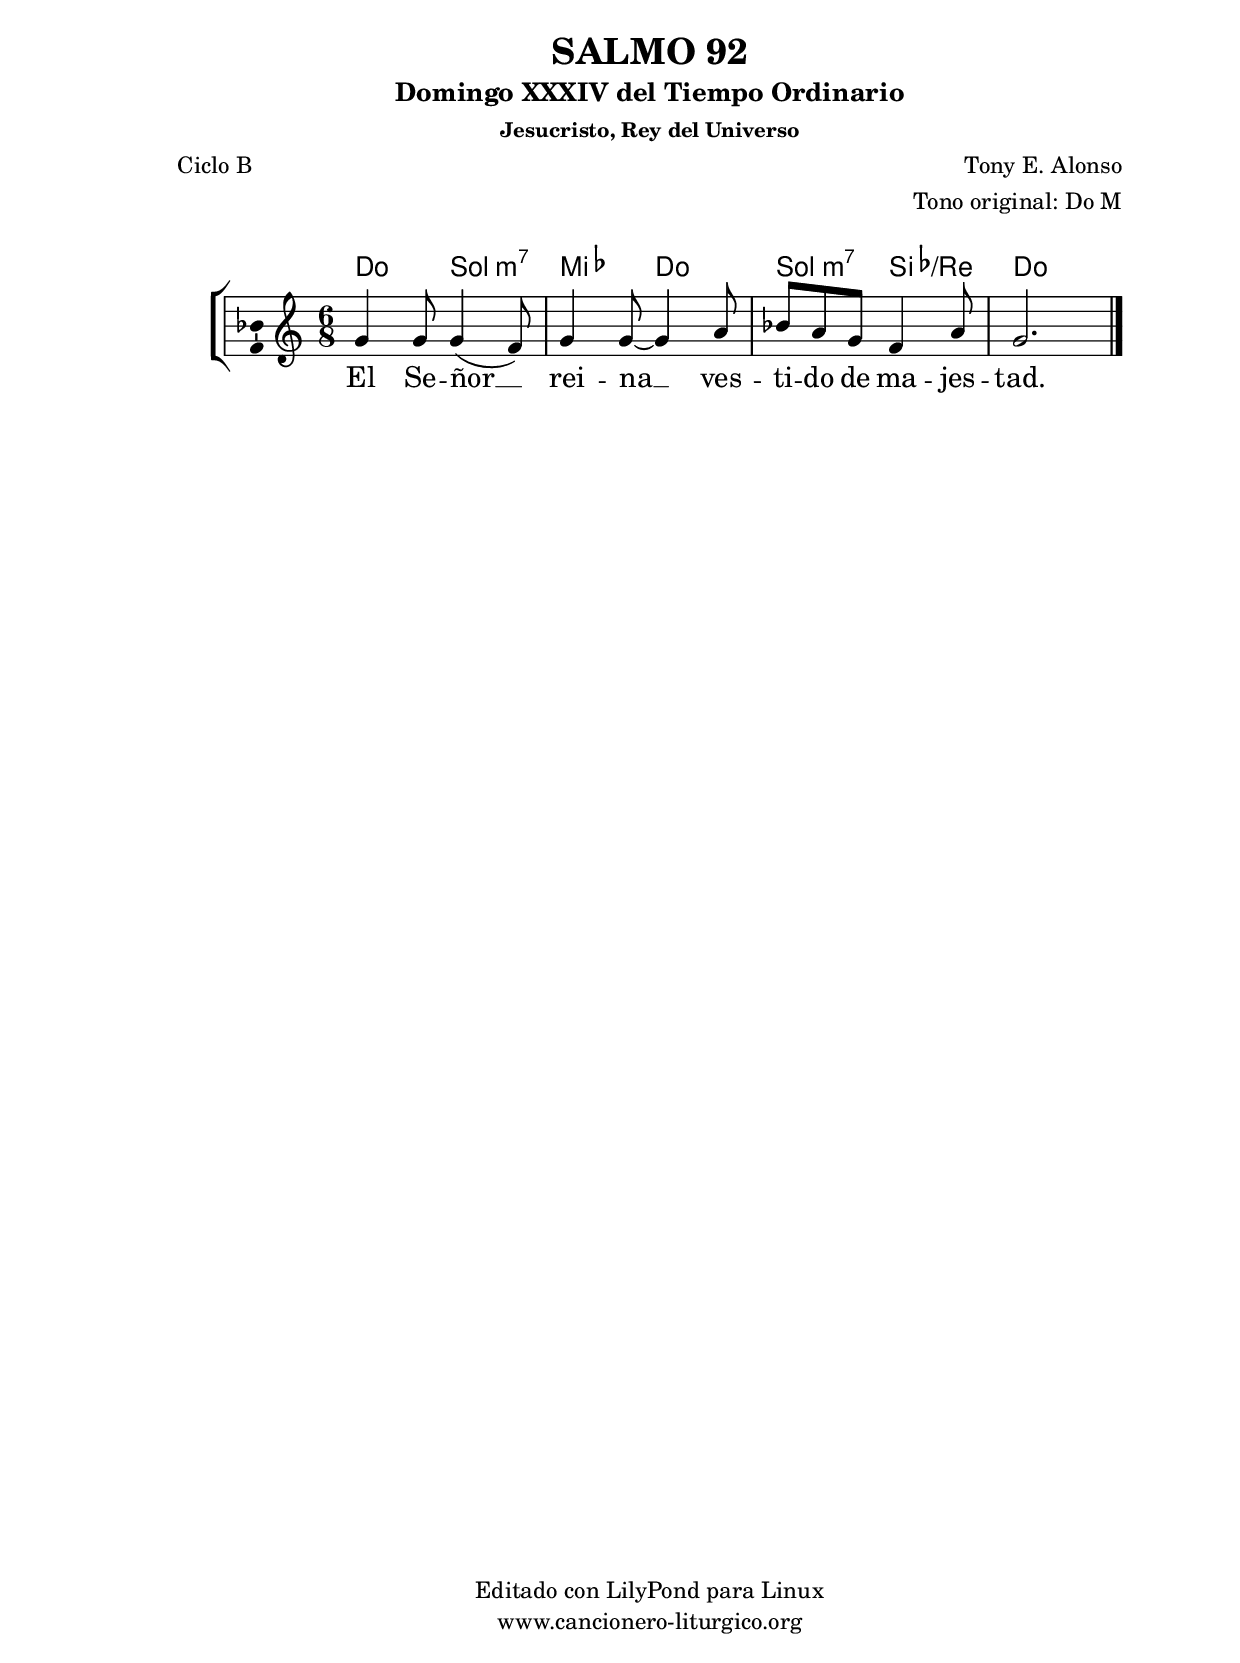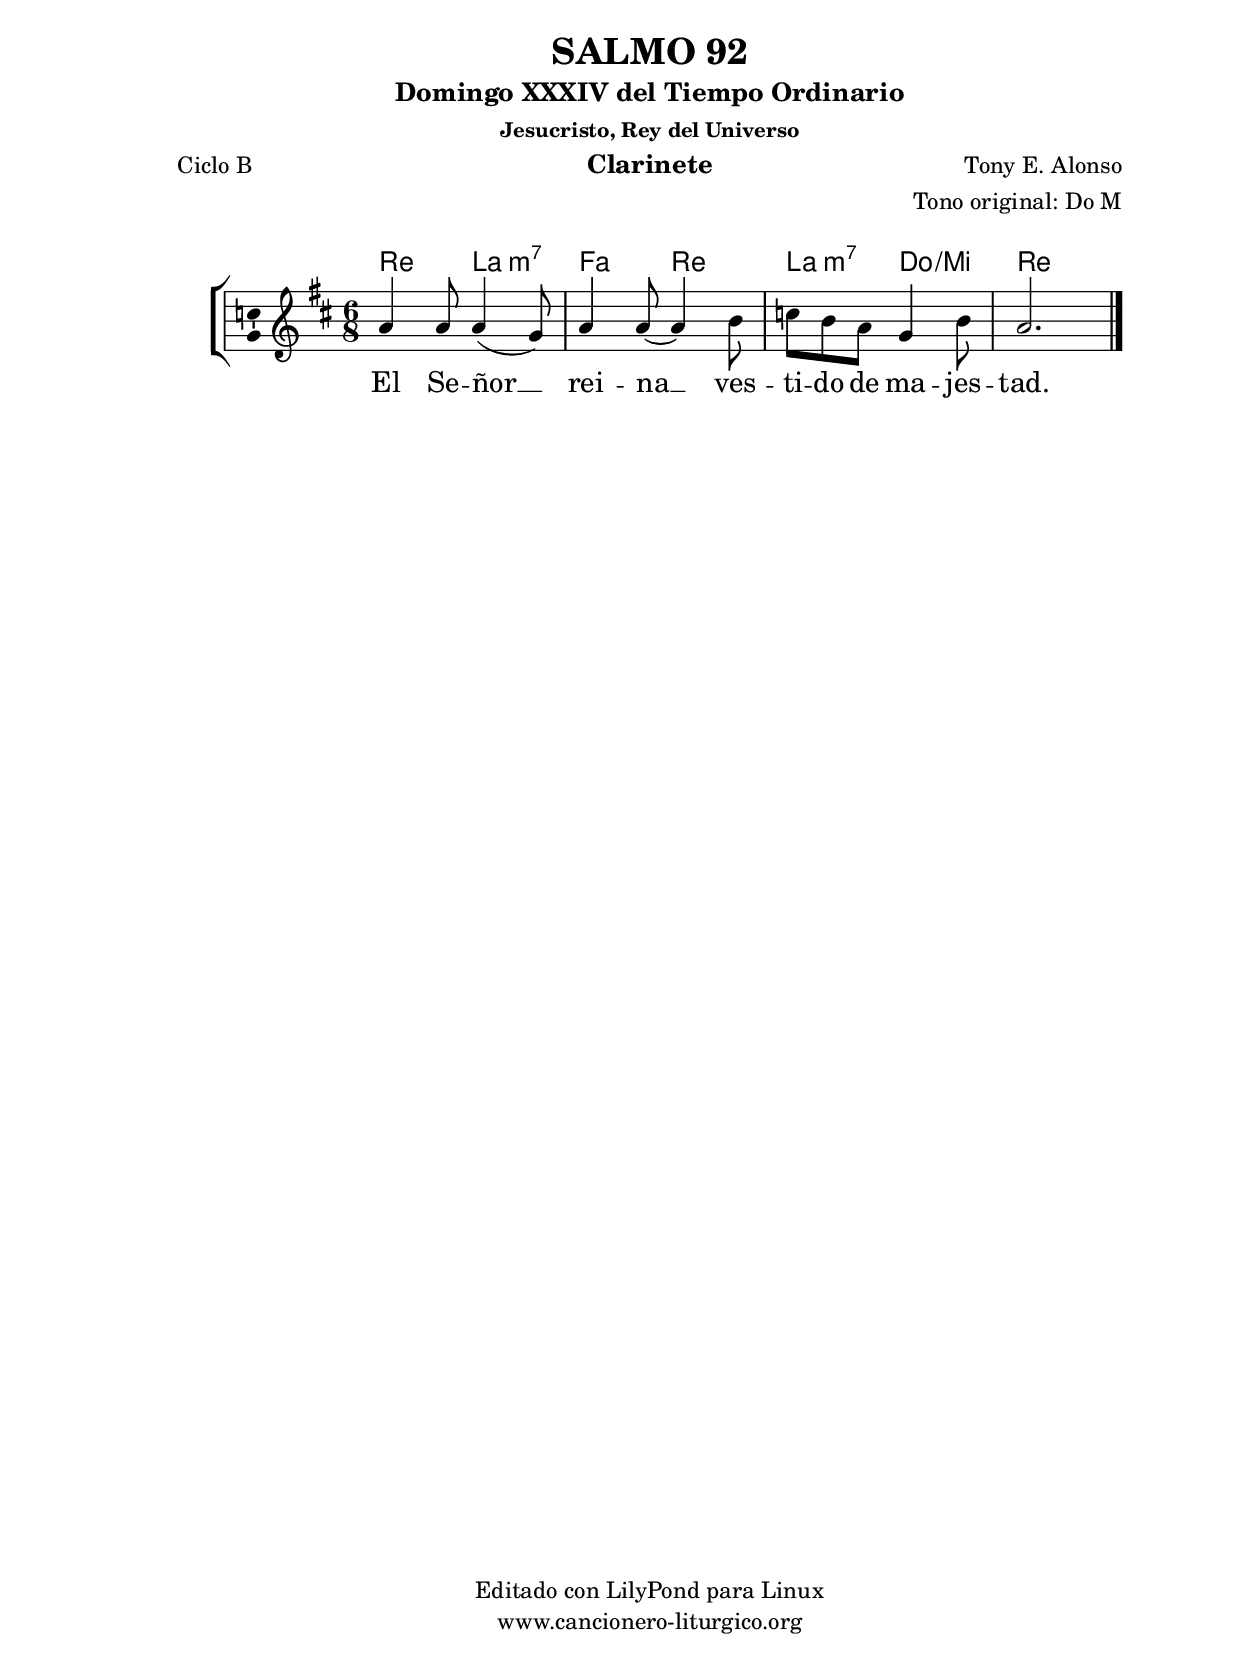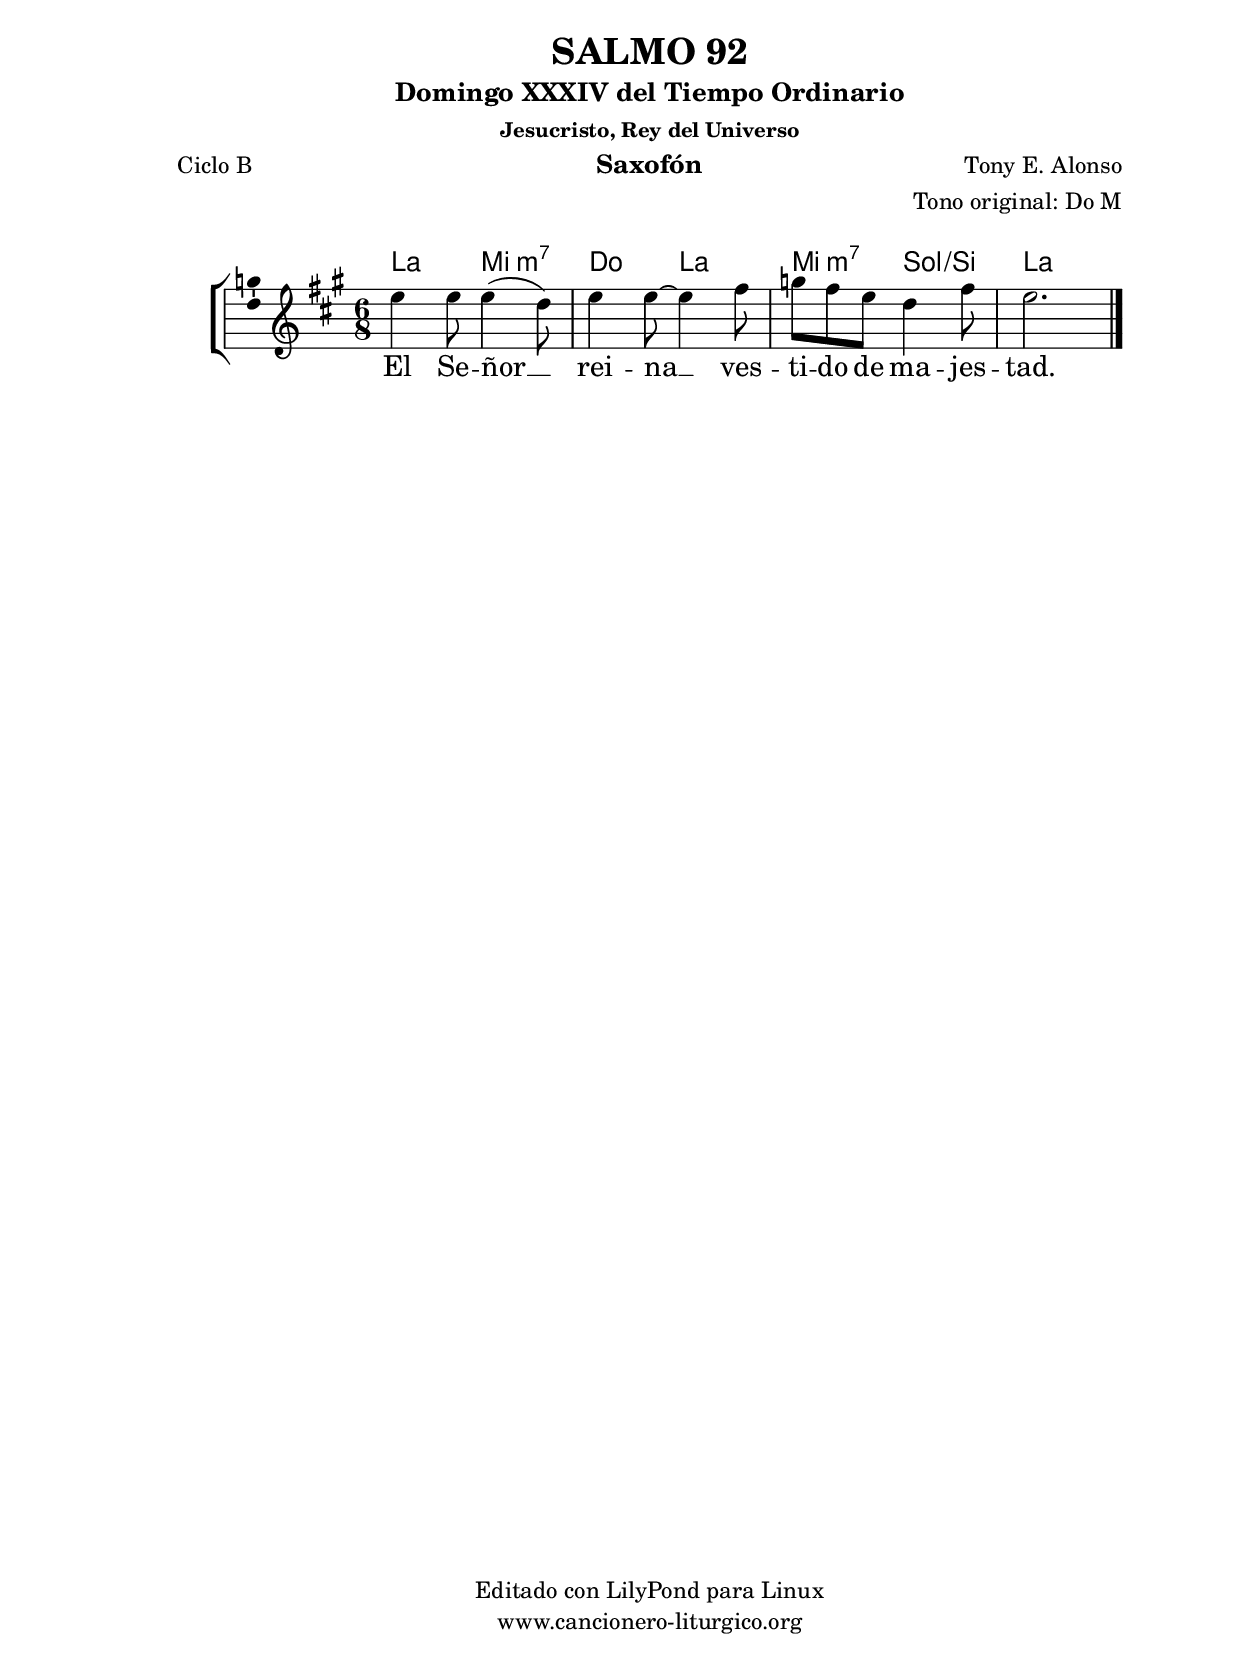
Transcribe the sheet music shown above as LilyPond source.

%
%para convertir .midi en .wav:
%timidity filename.midi -Ow -o finename.wav
%
%
%Para convertir de .wav a .mp3:
%lame -h -m j filename.wav
%
%
%para escuchar el midi:
%timidity nombrefichero.midi
%


%versión de lilypond para la que se ha escrito esta partitura:
\version "2.16.0"

	%Tamaño papel
	#(set-default-paper-size "a4")
	%Tamaño partitura
	#(set-global-staff-size 20)
	%No responde al pulsar sobre una nota
	#(ly:set-option 'point-and-click #f)

%parámetros del encabezamiento:
\header {
	title = "SALMO 92"
	subtitle = "Domingo XXXIV del Tiempo Ordinario"
	subsubtitle = "Jesucristo, Rey del Universo"
	composer = "Tony E. Alonso"
	poet = "Ciclo B"
	meter = ""
	arranger = "Tono original: Do M"
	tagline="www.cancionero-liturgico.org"
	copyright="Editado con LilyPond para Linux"
	}

%parámetros asociados al papel:
\paper  {
	oddHeaderMarkup = \markup {\fill-line { \on-the-fly #not-first-page \fromproperty #'header:title \on-the-fly #not-first-page \fromproperty #'header:composer }}
	evenHeaderMarkup = \markup {\fill-line { \fromproperty #'header:composer \fromproperty #'header:title }}
	#(set-paper-size "a4")
	print-page-number = ##f
	first-page-number = 1
	print-first-page-number = ##f
%	head-separation = 3.0 \cm
	top-margin = 2.0 \cm
	bottom-margin = 0.5\cm
%%%	bottom-margin = -1.0\cm
	left-margin = 3.0 \cm
	line-width = 16.0 \cm 
	indent = 8\mm
	interscoreline = 2.\mm
	between-system-space = 15\mm
%	para que las partituras no llenen la hoja:
	ragged-bottom = ##t
%	idem para la última hoja:
	ragged-last-bottom = ##f
%	para que las partituras llenen el ancho del papel:
	ragged-last = ##f
	after-title-space = 2.5 \cm
%page-count=1
%system-count=1

	%Flexible Vertical Spacing
%	markup-markup-spacing =
%	#'((basic-distance . 15) (minimum-distance . 15) (padding . 3))
	markup-system-spacing =
	#'((basic-distance . 15) (minimum-distance . 15) (padding . 3))
	system-system-spacing =
	#'((basic-distance . 15) (minimum-distance . 15) (padding . 3))
	score-system-spacing =
	#'((basic-distance . 15) (minimum-distance . 15) (padding . 5))
%	top-system-spacing = % header
%	#'((basic-distance . 8) (minimum-distance . 0) (padding . 3))
%	top-markup-spacing =
%	#'((basic-distance . 20) (minimum-distance . 20) (padding . 3))
	last-bottom-spacing = % footer
	#'((basic-distance . 5) (minimum-distance . 5) (padding . 3))
%	score-markup-spacing =
%	#'((basic-distance . 16) (minimum-distance . 13) (padding . 3))

	}


%parámetros que afectan a toda la partitura:
global =  {
	%clave de sol (G):
	\clef G
	%armadura:
%	\transpose g f
	\key c \major
	\tempo 4.=68
	\set Score.tempoHideNote = ##t
	}


acordes = {
	\italianChords
	\chordmode {
%	\transpose g f
{

c4. g:m7 ees c g:m7 bes/d c2.

	}
	}
}


melodia = 
%	\transpose g f
{
	\relative c''{

\time 6/8

g4 g8 g4 (f8)
g4 g8~g4 a8
bes8 a g f4 a8
g2.

	\bar "|."
	}
	}


texto = \lyricmode {
El Se -- ñor __ rei -- na __ ves -- ti -- do de ma -- jes -- tad.
	}


acordesStaff = \context ChordNames = acordesStaff <<
	\set chordChanges = ##t
	\acordes
	>>


vozStaff = \context Voice = vozStaff
\with {\consists "Ambitus_engraver"}
<<
%	\set Staff.instrumentName = ""
%	\set Staff.shortInstrumentName = ""
%	\set Staff.midiInstrument = #"clarinet"
%	\set Staff.midiInstrument = #"cello"
%	\set Staff.midiInstrument = #"flute"
	\set Staff.midiInstrument = #"electric guitar (jazz)"
%	\set Staff.midiInstrument = #"english horn"
%	\set Staff.midiInstrument = #"violin"
%	\set Staff.midiInstrument = #"glockenspiel"
	\set Staff.midiMinimumVolume = #0.7
	\set Staff.midiMaximumVolume = #0.9
	\global
	\melodia
	>>


textoStaff = \context Lyrics = textoStaff <<
	\lyricsto vozStaff \texto
	>>

\book {
	\score {
		\context ChoirStaff {
			\override StaffGroup.SystemStartBracket #'collapse-height = #1
			\override Score.SystemStartBar #'collapse-height = #1
			<<
			\acordesStaff
			\vozStaff
			\textoStaff
			>>
			}
		\layout {
	    		\context {
				\Lyrics
				\override LyricText #'font-size = #2
				}
	   		 \context {
				\Score
				%fontSize = #3
				\override StaffSymbol #'staff-space = #(magstep +3)
				%\override Beam #'thickness = #0.55
				%\override SpacingSpanner #'spacing-increment = #1.0
				%\override Slur #'height-limit = #1.5
				}
			}
		}
	\score {
		\unfoldRepeats
		\context ChoirStaff {
			<<
			\acordesStaff
			\vozStaff
			>>
			}
		\midi {
	  		\context {
	  			\Score
				tempoWholesPerMinute = #(ly:make-moment 70 4)
				}
			}
		}
	}

%Partitura para clarinete
#(define output-suffix "C")
\book {
	\header{
		instrument = "Clarinete"
		}
	\score {
		\context ChoirStaff {
			\override StaffGroup.SystemStartBracket #'collapse-height = #1
			\override Score.SystemStartBar #'collapse-height = #1
\transpose c d
			<<
			\acordesStaff
			\vozStaff
			\textoStaff
			>>
			}
		\layout {
	    		\context {
				\Lyrics
				\override LyricText #'font-size = #2
				}
	   		 \context {
				\Score
				%fontSize = #3
				\override StaffSymbol #'staff-space = #(magstep +3)
				%\override Beam #'thickness = #0.55
				%\override SpacingSpanner #'spacing-increment = #1.0
				%\override Slur #'height-limit = #1.5
				}
			}
		}
	}

%Partitura para saxofón
#(define output-suffix "S")
\book {
	\header{
		instrument = "Saxofón"
		}
	\score {
		\context ChoirStaff {
			\override StaffGroup.SystemStartBracket #'collapse-height = #1
			\override Score.SystemStartBar #'collapse-height = #1
\transpose c a
			<<
			\acordesStaff
			\vozStaff
			\textoStaff
			>>
			}
		\layout {
	    		\context {
				\Lyrics
				\override LyricText #'font-size = #2
				}
	   		 \context {
				\Score
				%fontSize = #3
				\override StaffSymbol #'staff-space = #(magstep +3)
				%\override Beam #'thickness = #0.55
				%\override SpacingSpanner #'spacing-increment = #1.0
				%\override Slur #'height-limit = #1.5
				}
			}
		}
	}

